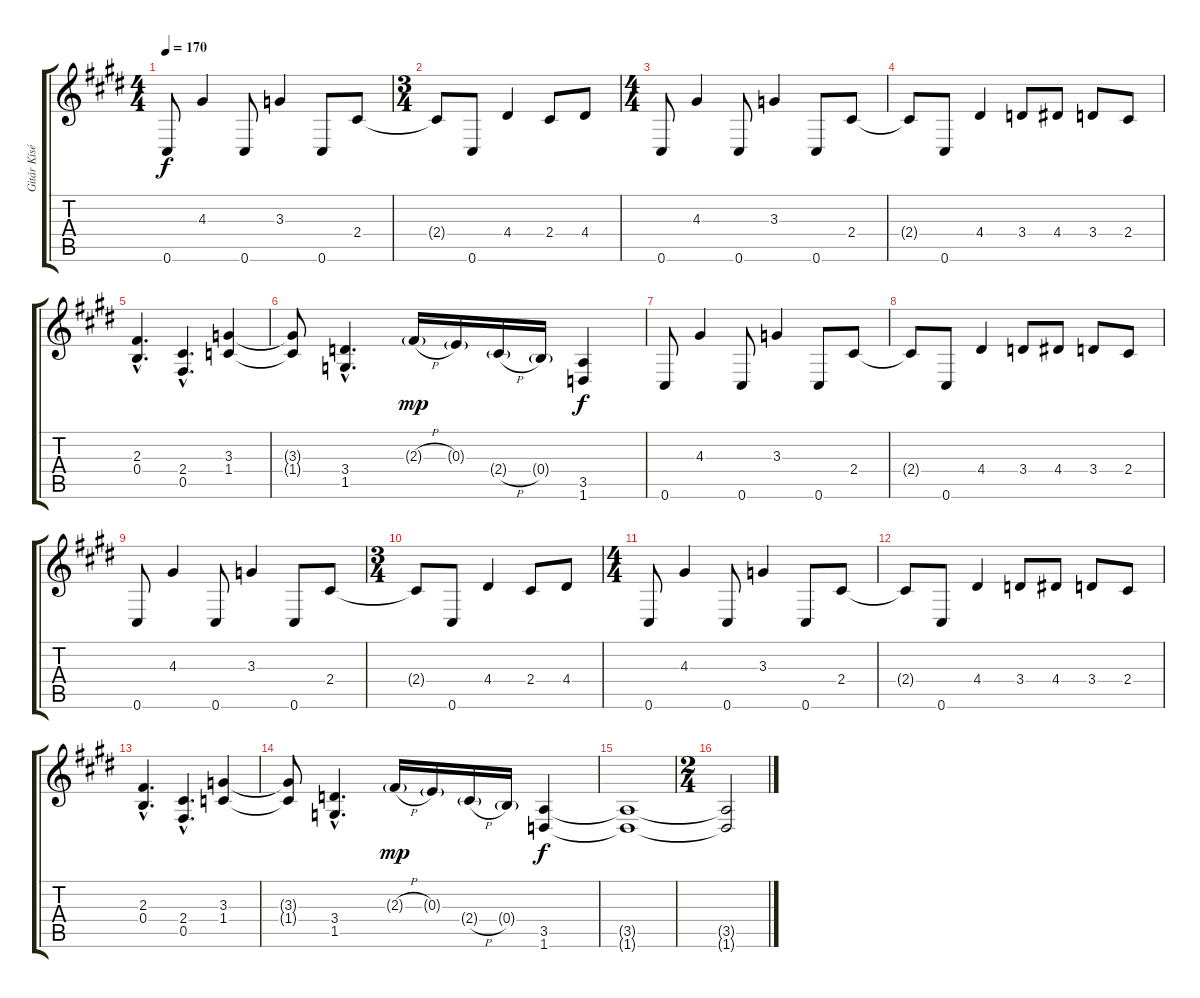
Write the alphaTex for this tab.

\track ("Gitár Kíséret 2" "Gitár Kísé") {instrument distortionguitar}
\staff {score tabs}
\tuning (Db4 Ab3 E3 B2 Gb2 Db2) {hide}
\ts (4 4)
\tempo 170
\clef g2
\ks c#minor
0.6.8{dy f} 4.3.4 0.6.8 3.3.4 0.6.8 2.4.8 |
\ts (3 4)
2.4{t}.8 0.6.8 4.4.4 2.4.8 4.4.8 |
\ts (4 4)
0.6.8 4.3.4 0.6.8 3.3.4 0.6.8 2.4.8 |
2.4{t}.8 0.6.8 4.4.4 3.4.8 4.4.8 3.4.8 2.4.8 |
(2.3{hac} 0.4{hac}).4{d} (2.4{hac} 0.5{hac}).4{d} (3.3 1.4).4 |
(3.3{t} 1.4{t}).8 (3.4{hac} 1.5{hac}).4{d} 2.3{h g}.16{dy mp} 0.3{g}.16 2.4{h g}.16 0.4{g}.16 (3.5 1.6).4{dy f} |
0.6.8 4.3.4 0.6.8 3.3.4 0.6.8 2.4.8 |
2.4{t}.8 0.6.8 4.4.4 3.4.8 4.4.8 3.4.8 2.4.8 |
0.6.8 4.3.4 0.6.8 3.3.4 0.6.8 2.4.8 |
\ts (3 4)
2.4{t}.8 0.6.8 4.4.4 2.4.8 4.4.8 |
\ts (4 4)
0.6.8 4.3.4 0.6.8 3.3.4 0.6.8 2.4.8 |
2.4{t}.8 0.6.8 4.4.4 3.4.8 4.4.8 3.4.8 2.4.8 |
(2.3{hac} 0.4{hac}).4{d} (2.4{hac} 0.5{hac}).4{d} (3.3 1.4).4 |
(3.3{t} 1.4{t}).8 (3.4{hac} 1.5{hac}).4{d} 2.3{h g}.16{dy mp} 0.3{g}.16 2.4{h g}.16 0.4{g}.16 (3.5 1.6).4{dy f} |
(3.5{t} 1.6{t}).1 |
\ts (2 4)
(3.5{t} 1.6{t}).2
